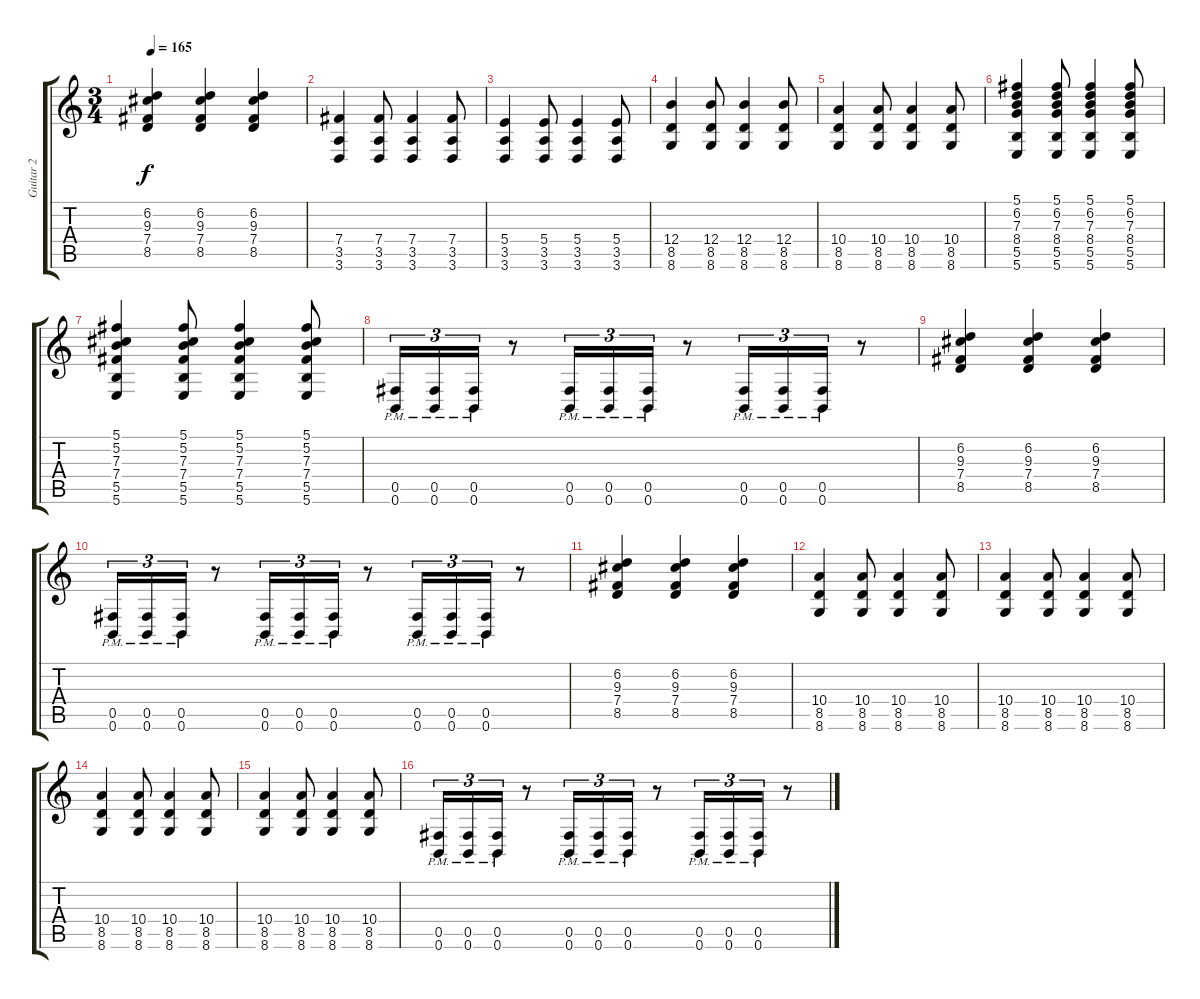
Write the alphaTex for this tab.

\track ("Guitar 2" "Guitar 2") {instrument distortionguitar}
\staff {score tabs}
\tuning (Db4 Ab3 E3 B2 Gb2 B1) {hide}
\ts (3 4)
\tempo 165
\clef g2
\ks c
(6.2 9.3 7.4 8.5).4{dy f} (6.2 9.3 7.4 8.5).4 (6.2 9.3 7.4 8.5).4 |
(7.4 3.5 3.6).4 (7.4 3.5 3.6).8 (7.4 3.5 3.6).4 (7.4 3.5 3.6).8 |
(5.4 3.5 3.6).4 (5.4 3.5 3.6).8 (5.4 3.5 3.6).4 (5.4 3.5 3.6).8 |
(12.4 8.5 8.6).4 (12.4 8.5 8.6).8 (12.4 8.5 8.6).4 (12.4 8.5 8.6).8 |
(10.4 8.5 8.6).4 (10.4 8.5 8.6).8 (10.4 8.5 8.6).4 (10.4 8.5 8.6).8 |
(5.1 6.2 7.3 8.4 5.5 5.6).4 (5.1 6.2 7.3 8.4 5.5 5.6).8 (5.1 6.2 7.3 8.4 5.5 5.6).4 (5.1 6.2 7.3 8.4 5.5 5.6).8 |
(5.1 5.2 7.3 7.4 5.5 5.6).4 (5.1 5.2 7.3 7.4 5.5 5.6).8 (5.1 5.2 7.3 7.4 5.5 5.6).4 (5.1 5.2 7.3 7.4 5.5 5.6).8 |
(0.5{pm} 0.6{pm}).16{tu (3 2)} (0.5{pm} 0.6{pm}).16{tu (3 2)} (0.5{pm} 0.6{pm}).16{tu (3 2)} r.8 (0.5{pm} 0.6{pm}).16{tu (3 2)} (0.5{pm} 0.6{pm}).16{tu (3 2)} (0.5{pm} 0.6{pm}).16{tu (3 2)} r.8 (0.5{pm} 0.6{pm}).16{tu (3 2)} (0.5{pm} 0.6{pm}).16{tu (3 2)} (0.5{pm} 0.6{pm}).16{tu (3 2)} r.8 |
(6.2 9.3 7.4 8.5).4 (6.2 9.3 7.4 8.5).4 (6.2 9.3 7.4 8.5).4 |
(0.5{pm} 0.6{pm}).16{tu (3 2)} (0.5{pm} 0.6{pm}).16{tu (3 2)} (0.5{pm} 0.6{pm}).16{tu (3 2)} r.8 (0.5{pm} 0.6{pm}).16{tu (3 2)} (0.5{pm} 0.6{pm}).16{tu (3 2)} (0.5{pm} 0.6{pm}).16{tu (3 2)} r.8 (0.5{pm} 0.6{pm}).16{tu (3 2)} (0.5{pm} 0.6{pm}).16{tu (3 2)} (0.5{pm} 0.6{pm}).16{tu (3 2)} r.8 |
(6.2 9.3 7.4 8.5).4 (6.2 9.3 7.4 8.5).4 (6.2 9.3 7.4 8.5).4 |
(10.4 8.5 8.6).4 (10.4 8.5 8.6).8 (10.4 8.5 8.6).4 (10.4 8.5 8.6).8 |
(10.4 8.5 8.6).4 (10.4 8.5 8.6).8 (10.4 8.5 8.6).4 (10.4 8.5 8.6).8 |
(10.4 8.5 8.6).4 (10.4 8.5 8.6).8 (10.4 8.5 8.6).4 (10.4 8.5 8.6).8 |
(10.4 8.5 8.6).4 (10.4 8.5 8.6).8 (10.4 8.5 8.6).4 (10.4 8.5 8.6).8 |
(0.5{pm} 0.6{pm}).16{tu (3 2)} (0.5{pm} 0.6{pm}).16{tu (3 2)} (0.5{pm} 0.6{pm}).16{tu (3 2)} r.8 (0.5{pm} 0.6{pm}).16{tu (3 2)} (0.5{pm} 0.6{pm}).16{tu (3 2)} (0.5{pm} 0.6{pm}).16{tu (3 2)} r.8 (0.5{pm} 0.6{pm}).16{tu (3 2)} (0.5{pm} 0.6{pm}).16{tu (3 2)} (0.5{pm} 0.6{pm}).16{tu (3 2)} r.8
